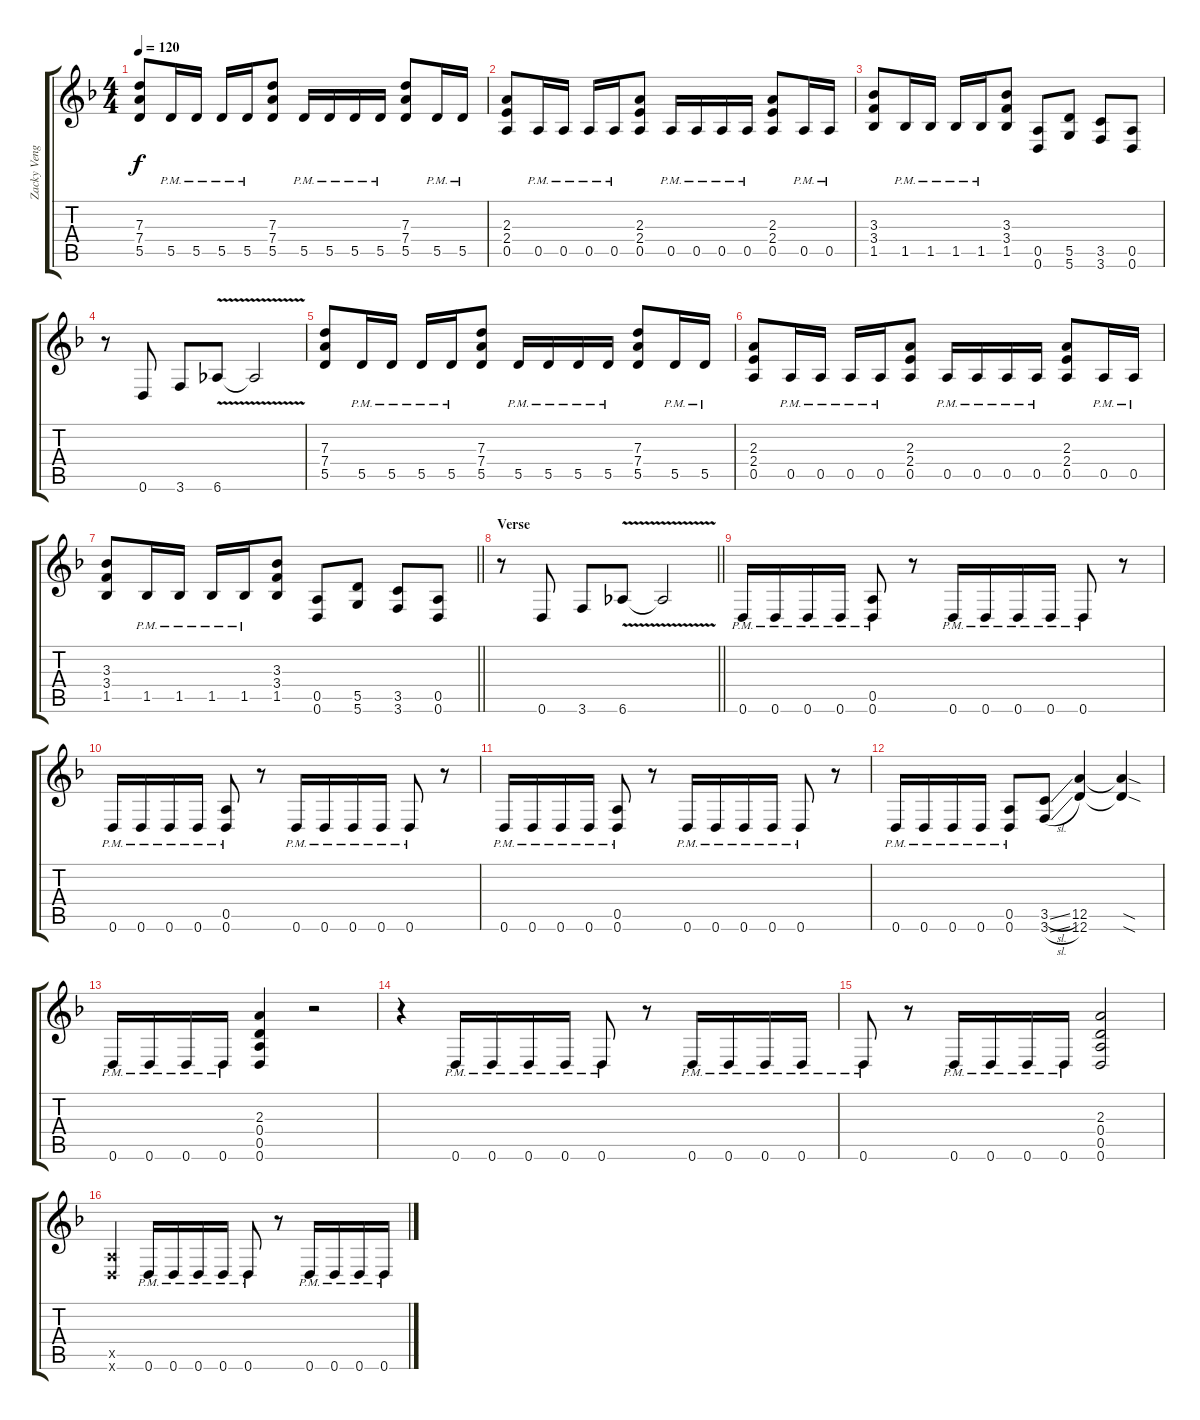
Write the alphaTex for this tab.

\track ("Zacky Vengeance" "Zacky Veng") {instrument distortionguitar}
\staff {score tabs}
\tuning (E4 B3 G3 D3 A2 D2) {hide}
\ts (4 4)
\tempo 120
\clef g2
\ks f
(7.3 7.4 5.5).8{dy f} 5.5{pm}.16 5.5{pm}.16 5.5{pm}.16 5.5{pm}.16 (7.3 7.4 5.5).8 5.5{pm}.16 5.5{pm}.16 5.5{pm}.16 5.5{pm}.16 (7.3 7.4 5.5).8 5.5{pm}.16 5.5{pm}.16 |
(2.3 2.4 0.5).8 0.5{pm}.16 0.5{pm}.16 0.5{pm}.16 0.5{pm}.16 (2.3 2.4 0.5).8 0.5{pm}.16 0.5{pm}.16 0.5{pm}.16 0.5{pm}.16 (2.3 2.4 0.5).8 0.5{pm}.16 0.5{pm}.16 |
(3.3 3.4 1.5).8 1.5{pm}.16 1.5{pm}.16 1.5{pm}.16 1.5{pm}.16 (3.3 3.4 1.5).8 (0.5 0.6).8 (5.5 5.6).8 (3.5 3.6).8 (0.5 0.6).8 |
r.8 0.6.8 3.6.8 6.6{v}.8 6.6{t}.2 |
(7.3 7.4 5.5).8 5.5{pm}.16 5.5{pm}.16 5.5{pm}.16 5.5{pm}.16 (7.3 7.4 5.5).8 5.5{pm}.16 5.5{pm}.16 5.5{pm}.16 5.5{pm}.16 (7.3 7.4 5.5).8 5.5{pm}.16 5.5{pm}.16 |
(2.3 2.4 0.5).8 0.5{pm}.16 0.5{pm}.16 0.5{pm}.16 0.5{pm}.16 (2.3 2.4 0.5).8 0.5{pm}.16 0.5{pm}.16 0.5{pm}.16 0.5{pm}.16 (2.3 2.4 0.5).8 0.5{pm}.16 0.5{pm}.16 |
\barLineRight lightlight
(3.3 3.4 1.5).8 1.5{pm}.16 1.5{pm}.16 1.5{pm}.16 1.5{pm}.16 (3.3 3.4 1.5).8 (0.5 0.6).8 (5.5 5.6).8 (3.5 3.6).8 (0.5 0.6).8 |
\section ("" "Verse")
\barLineRight lightlight
r.8 0.6.8 3.6.8 6.6{v}.8 6.6{t}.2 |
0.6{pm}.16 0.6{pm}.16 0.6{pm}.16 0.6{pm}.16 (0.5{pm} 0.6{pm}).8 r.8 0.6{pm}.16 0.6{pm}.16 0.6{pm}.16 0.6{pm}.16 0.6{pm}.8 r.8 |
0.6{pm}.16 0.6{pm}.16 0.6{pm}.16 0.6{pm}.16 (0.5{pm} 0.6{pm}).8 r.8 0.6{pm}.16 0.6{pm}.16 0.6{pm}.16 0.6{pm}.16 0.6{pm}.8 r.8 |
0.6{pm}.16 0.6{pm}.16 0.6{pm}.16 0.6{pm}.16 (0.5{pm} 0.6{pm}).8 r.8 0.6{pm}.16 0.6{pm}.16 0.6{pm}.16 0.6{pm}.16 0.6{pm}.8 r.8 |
0.6{pm}.16 0.6{pm}.16 0.6{pm}.16 0.6{pm}.16 (0.5{pm} 0.6{pm}).8 (3.5{sl} 3.6{sl}).8 (12.5 12.6).4 (12.5{sod t} 12.6{sod t}).4 |
0.6{pm}.16 0.6{pm}.16 0.6{pm}.16 0.6{pm}.16 (2.3 0.4 0.5 0.6).4 r.2 |
r.4 0.6{pm}.16 0.6{pm}.16 0.6{pm}.16 0.6{pm}.16 0.6{pm}.8 r.8 0.6{pm}.16 0.6{pm}.16 0.6{pm}.16 0.6{pm}.16 |
0.6{pm}.8 r.8 0.6{pm}.16 0.6{pm}.16 0.6{pm}.16 0.6{pm}.16 (2.3 0.4 0.5 0.6).2 |
(0.5{x} 0.6{x}).4 0.6{pm}.16 0.6{pm}.16 0.6{pm}.16 0.6{pm}.16 0.6{pm}.8 r.8 0.6{pm}.16 0.6{pm}.16 0.6{pm}.16 0.6{pm}.16
